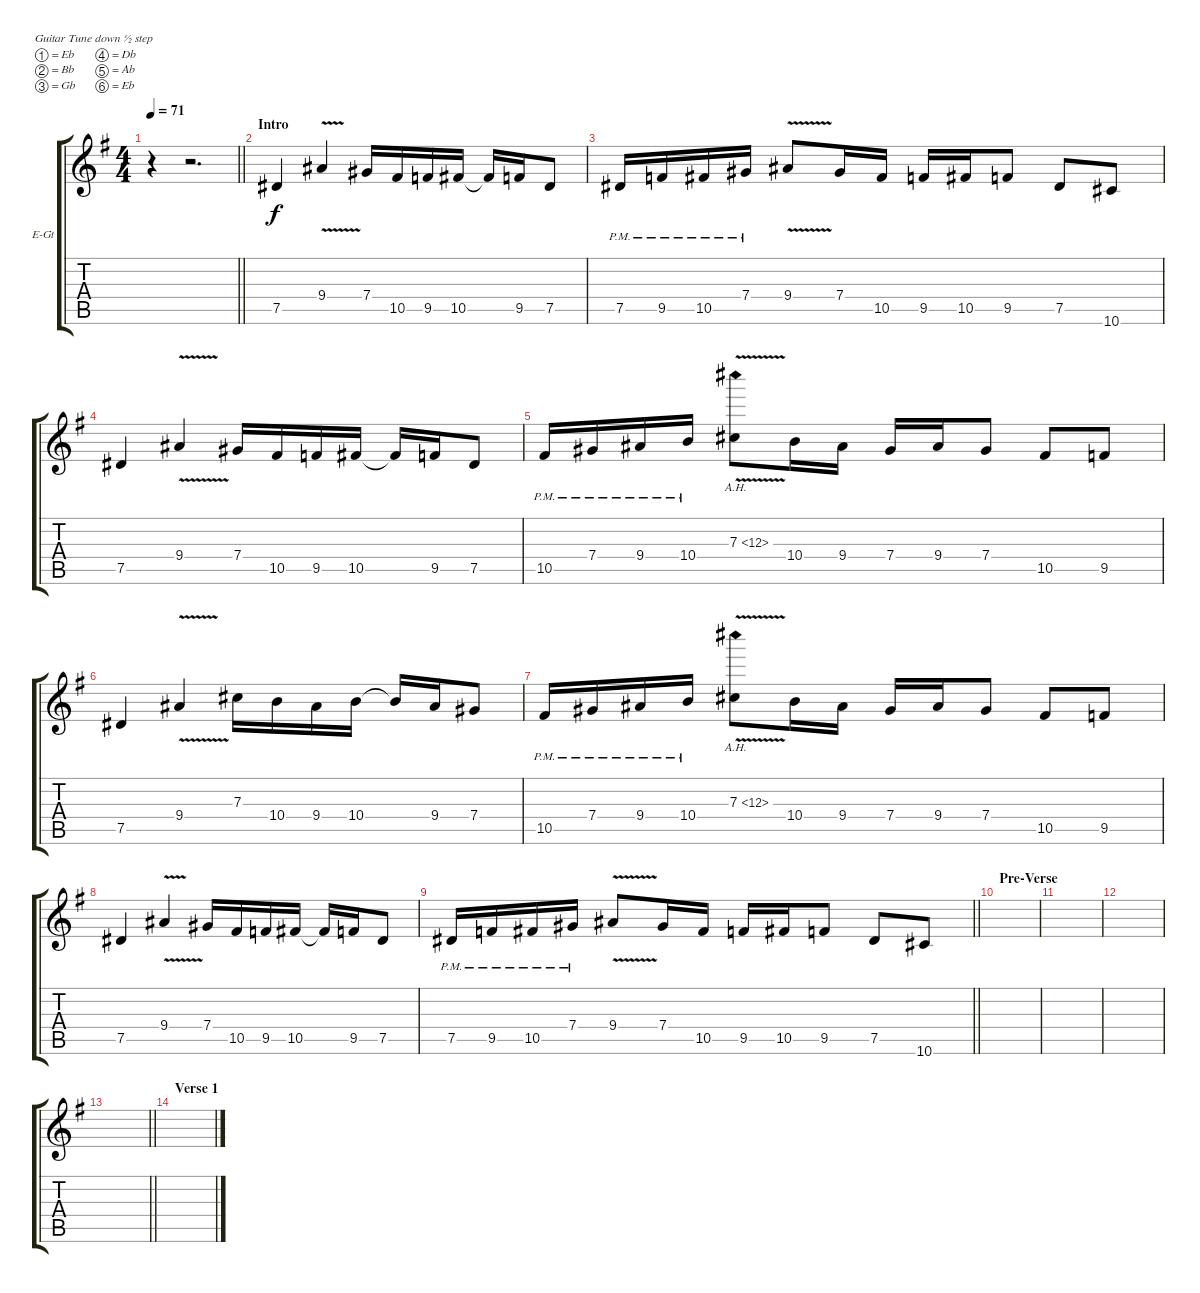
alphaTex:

\bracketExtendMode groupsimilarinstruments
\firstSystemTrackNameOrientation horizontal
\otherSystemsTrackNameOrientation horizontal
\track ("Гитара 1" "E-Gt") {instrument distortionguitar}
\staff {score tabs}
\tuning (Eb4 Bb3 Gb3 Db3 Ab2 Eb2)
\ts (4 4)
\beaming (8 2 2 2 2)
\tempo 71
\clef g2
\barLineRight lightlight
\ks eminor
r.4{dy f instrument distortionguitar} r.2{d} |
\section ("" "Intro")
7.5.4 9.4{v}.4 7.4.16 10.5.16 9.5.16 10.5.16 10.5{t}.16 9.5.16 7.5.8 |
7.5{pm}.16 9.5{pm}.16 10.5{pm}.16 7.4{pm}.16 9.4{v}.8 7.4.16 10.5.16 9.5.16 10.5.16 9.5.8 7.5.8 10.6.8 |
7.5.4 9.4{v}.4 7.4.16 10.5.16 9.5.16 10.5.16 10.5{t}.16 9.5.16 7.5.8 |
10.5{pm}.16 7.4{pm}.16 9.4{pm}.16 10.4{pm}.16 7.3{ah 5 v}.8 10.4.16 9.4.16 7.4.16 9.4.16 7.4.8 10.5.8 9.5.8 |
7.5.4 9.4{v}.4 7.3.16 10.4.16 9.4.16 10.4.16 10.4{t}.16 9.4.16 7.4.8 |
10.5{pm}.16 7.4{pm}.16 9.4{pm}.16 10.4{pm}.16 7.3{ah 5 v}.8 10.4.16 9.4.16 7.4.16 9.4.16 7.4.8 10.5.8 9.5.8 |
7.5.4 9.4{v}.4 7.4.16 10.5.16 9.5.16 10.5.16 10.5{t}.16 9.5.16 7.5.8 |
\barLineRight lightlight
7.5{pm}.16 9.5{pm}.16 10.5{pm}.16 7.4{pm}.16 9.4{v}.8 7.4.16 10.5.16 9.5.16 10.5.16 9.5.8 7.5.8 10.6.8 |
\section ("" "Pre-Verse")
|
|
|
\barLineRight lightlight
|
\section ("" "Verse 1")
